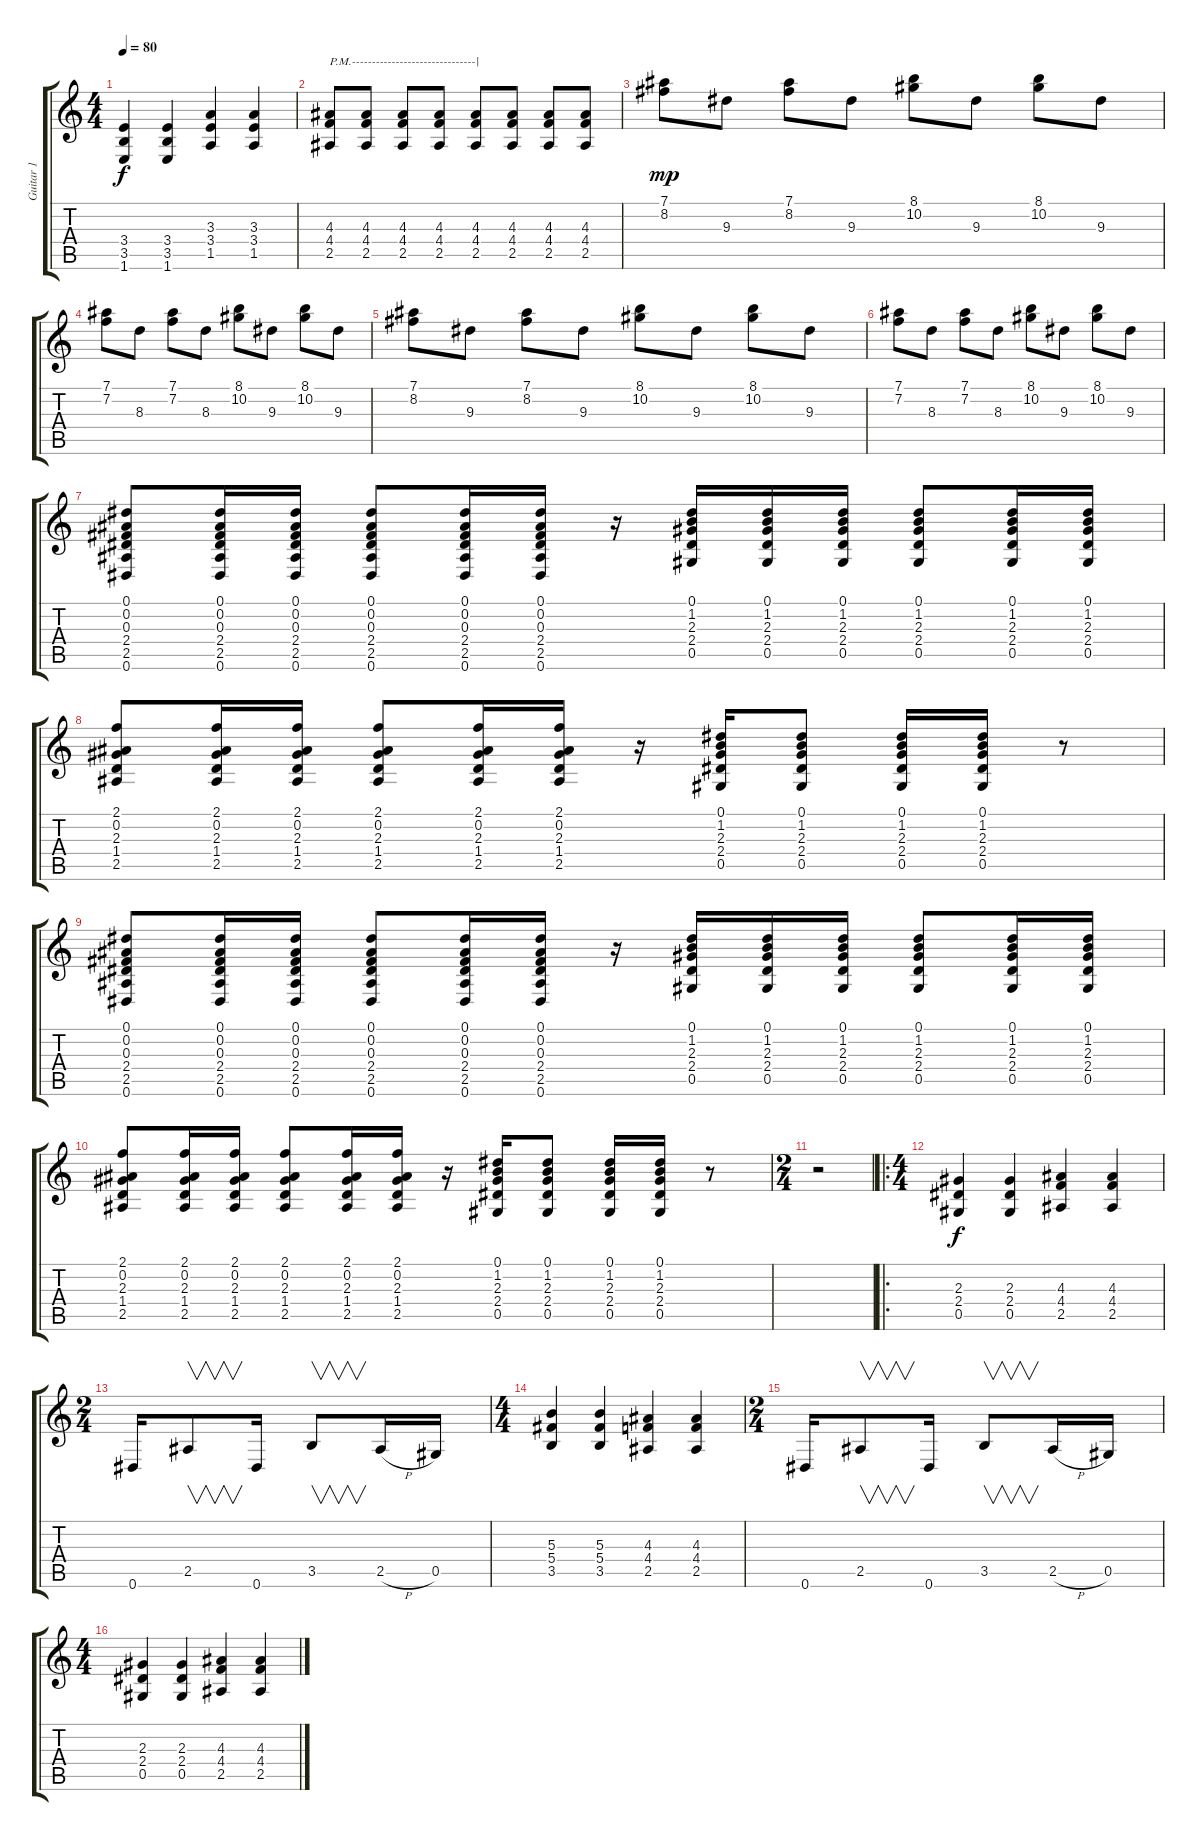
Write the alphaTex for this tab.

\track ("Guitar 1" "Guitar 1") {instrument distortionguitar}
\staff {score tabs}
\tuning (Eb4 Bb3 Gb3 Db3 Ab2 Eb2) {hide}
\ts (4 4)
\tempo 80
\clef g2
\ks c
(3.4 3.5 1.6).4{dy f} (3.4 3.5 1.6).4 (3.3 3.4 1.5).4 (3.3 3.4 1.5).4 |
(4.3 4.4 2.5).8{txt "P.M.-------------------------------|" instrument electricguitarmuted} (4.3 4.4 2.5).8 (4.3 4.4 2.5).8 (4.3 4.4 2.5).8 (4.3 4.4 2.5).8 (4.3 4.4 2.5).8 (4.3 4.4 2.5).8 (4.3 4.4 2.5).8 |
(7.1 8.2).8{dy mp instrument electricguitarclean} 9.3.8 (7.1 8.2).8 9.3.8 (8.1 10.2).8 9.3.8 (8.1 10.2).8 9.3.8 |
(7.1 7.2).8 8.3.8 (7.1 7.2).8 8.3.8 (8.1 10.2).8 9.3.8 (8.1 10.2).8 9.3.8 |
(7.1 8.2).8 9.3.8 (7.1 8.2).8 9.3.8 (8.1 10.2).8 9.3.8 (8.1 10.2).8 9.3.8 |
(7.1 7.2).8 8.3.8 (7.1 7.2).8 8.3.8 (8.1 10.2).8 9.3.8 (8.1 10.2).8 9.3.8 |
(0.1 0.2 0.3 2.4 2.5 0.6).8 (0.1 0.2 0.3 2.4 2.5 0.6).16 (0.1 0.2 0.3 2.4 2.5 0.6).16 (0.1 0.2 0.3 2.4 2.5 0.6).8 (0.1 0.2 0.3 2.4 2.5 0.6).16 (0.1 0.2 0.3 2.4 2.5 0.6).16 r.16 (0.1 1.2 2.3 2.4 0.5).16 (0.1 1.2 2.3 2.4 0.5).16 (0.1 1.2 2.3 2.4 0.5).16 (0.1 1.2 2.3 2.4 0.5).8 (0.1 1.2 2.3 2.4 0.5).16 (0.1 1.2 2.3 2.4 0.5).16 |
(2.1 0.2 2.3 1.4 2.5).8 (2.1 0.2 2.3 1.4 2.5).16 (2.1 0.2 2.3 1.4 2.5).16 (2.1 0.2 2.3 1.4 2.5).8 (2.1 0.2 2.3 1.4 2.5).16 (2.1 0.2 2.3 1.4 2.5).16 r.16 (0.1 1.2 2.3 2.4 0.5).16 (0.1 1.2 2.3 2.4 0.5).8 (0.1 1.2 2.3 2.4 0.5).16 (0.1 1.2 2.3 2.4 0.5).16 r.8 |
(0.1 0.2 0.3 2.4 2.5 0.6).8 (0.1 0.2 0.3 2.4 2.5 0.6).16 (0.1 0.2 0.3 2.4 2.5 0.6).16 (0.1 0.2 0.3 2.4 2.5 0.6).8 (0.1 0.2 0.3 2.4 2.5 0.6).16 (0.1 0.2 0.3 2.4 2.5 0.6).16 r.16 (0.1 1.2 2.3 2.4 0.5).16 (0.1 1.2 2.3 2.4 0.5).16 (0.1 1.2 2.3 2.4 0.5).16 (0.1 1.2 2.3 2.4 0.5).8 (0.1 1.2 2.3 2.4 0.5).16 (0.1 1.2 2.3 2.4 0.5).16 |
(2.1 0.2 2.3 1.4 2.5).8 (2.1 0.2 2.3 1.4 2.5).16 (2.1 0.2 2.3 1.4 2.5).16 (2.1 0.2 2.3 1.4 2.5).8 (2.1 0.2 2.3 1.4 2.5).16 (2.1 0.2 2.3 1.4 2.5).16 r.16 (0.1 1.2 2.3 2.4 0.5).16 (0.1 1.2 2.3 2.4 0.5).8 (0.1 1.2 2.3 2.4 0.5).16 (0.1 1.2 2.3 2.4 0.5).16 r.8 |
\ts (2 4)
r.2 |
\ro
\ts (4 4)
(2.3 2.4 0.5).4{dy f} (2.3 2.4 0.5).4 (4.3 4.4 2.5).4 (4.3 4.4 2.5).4 |
\ts (2 4)
0.6.16{instrument electricguitarmuted} 2.5.8{v instrument distortionguitar} 0.6.16{instrument electricguitarmuted} 3.5.8{v instrument distortionguitar} 2.5{h}.16 0.5.16 |
\ts (4 4)
(5.3 5.4 3.5).4 (5.3 5.4 3.5).4 (4.3 4.4 2.5).4 (4.3 4.4 2.5).4 |
\ts (2 4)
0.6.16{instrument electricguitarmuted} 2.5.8{v instrument distortionguitar} 0.6.16{instrument electricguitarmuted} 3.5.8{v instrument distortionguitar} 2.5{h}.16 0.5.16 |
\ts (4 4)
(2.3 2.4 0.5).4 (2.3 2.4 0.5).4 (4.3 4.4 2.5).4 (4.3 4.4 2.5).4
